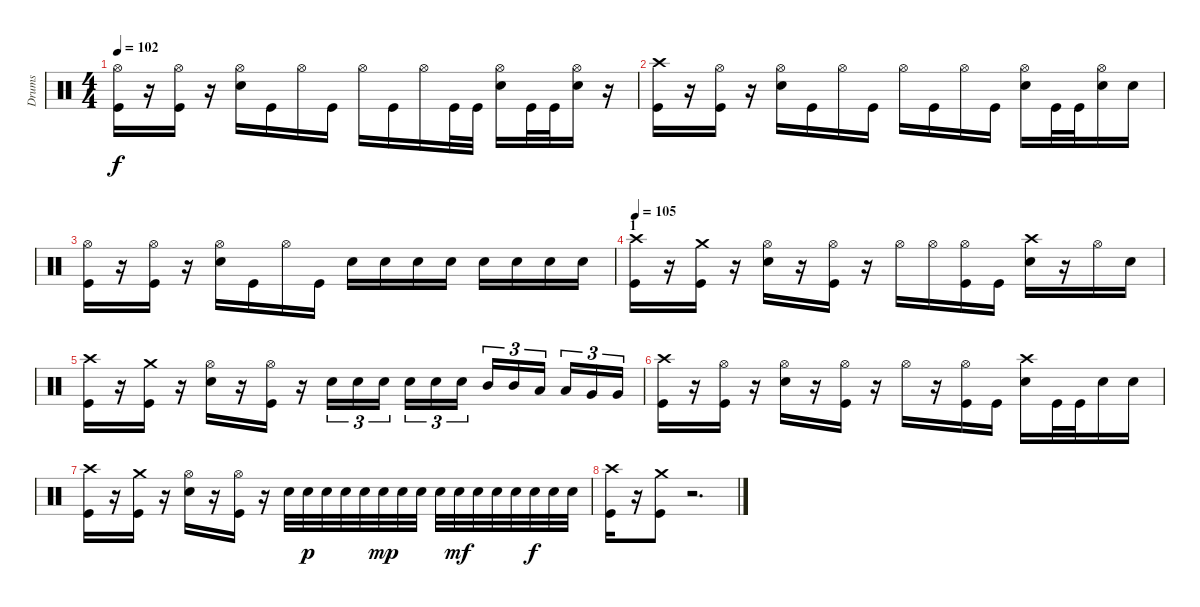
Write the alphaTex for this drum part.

\track ("Drums" "Drums") {instrument percussion}
\staff {score}
\articulation defaults
\ts (4 4)
\tempo 102
\clef neutral
\ks c
("Hi-Hat (open)" "Kick (hit)").16{dy f} r.16 ("Hi-Hat (open)" "Kick (hit)").16 r.16 ("Hi-Hat (open)" "Electric Snare (hit)").16 "Kick (hit)".16 "Hi-Hat (open)".16 "Kick (hit)".16 "Hi-Hat (open)".16 "Kick (hit)".16 "Hi-Hat (open)".16 "Kick (hit)".32 "Kick (hit)".32 ("Hi-Hat (open)" "Electric Snare (hit)").16 "Kick (hit)".32 "Kick (hit)".32 ("Hi-Hat (open)" "Electric Snare (hit)").16 r.16 |
("Crash high (hit)" "Kick (hit)").16 r.16 ("Hi-Hat (open)" "Kick (hit)").16 r.16 ("Hi-Hat (open)" "Electric Snare (hit)").16 "Kick (hit)".16 "Hi-Hat (open)".16 "Kick (hit)".16 "Hi-Hat (open)".16 "Kick (hit)".16 "Hi-Hat (open)".16 "Kick (hit)".16 ("Hi-Hat (open)" "Electric Snare (hit)").16 "Kick (hit)".32 "Kick (hit)".32 ("Hi-Hat (open)" "Electric Snare (hit)").16 "Electric Snare (hit)".16 |
("Hi-Hat (open)" "Kick (hit)").16 r.16 ("Hi-Hat (open)" "Kick (hit)").16 r.16 ("Hi-Hat (open)" "Electric Snare (hit)").16 "Kick (hit)".16 "Hi-Hat (open)".16 "Kick (hit)".16 "Electric Snare (hit)".16 "Electric Snare (hit)".16 "Electric Snare (hit)".16 "Electric Snare (hit)".16 "Electric Snare (hit)".16 "Electric Snare (hit)".16 "Electric Snare (hit)".16 "Electric Snare (hit)".16 |
\section ("" "1")
\tempo 105
("Crash high (hit)" "Kick (hit)").16 r.16 ("Crash medium (hit)" "Kick (hit)").16 r.16 ("Hi-Hat (open)" "Electric Snare (hit)").16 r.16 ("Hi-Hat (open)" "Kick (hit)").16 r.16 "Hi-Hat (open)".16 "Hi-Hat (open)".16 ("Hi-Hat (open)" "Kick (hit)").16 "Kick (hit)".16 ("Crash high (hit)" "Electric Snare (hit)").16 r.16 "Hi-Hat (open)".16 "Electric Snare (hit)".16 |
("Crash high (hit)" "Kick (hit)").16 r.16 ("Crash medium (hit)" "Kick (hit)").16 r.16 ("Hi-Hat (open)" "Electric Snare (hit)").16 r.16 ("Hi-Hat (open)" "Kick (hit)").16 r.16 "Electric Snare (hit)".16{tu (3 2)} "Electric Snare (hit)".16{tu (3 2)} "Electric Snare (hit)".16{tu (3 2)} "Electric Snare (hit)".16{tu (3 2)} "Electric Snare (hit)".16{tu (3 2)} "Electric Snare (hit)".16{tu (3 2)} "Mid Tom (hit)".16{tu (3 2)} "Mid Tom (hit)".16{tu (3 2)} "Low Tom (hit)".16{tu (3 2)} "Low Tom (hit)".16{tu (3 2)} "Very Low Tom (hit)".16{tu (3 2)} "Very Low Tom (hit)".16{tu (3 2)} |
("Crash high (hit)" "Kick (hit)").16 r.16 ("Hi-Hat (open)" "Kick (hit)").16 r.16 ("Hi-Hat (open)" "Electric Snare (hit)").16 r.16 ("Hi-Hat (open)" "Kick (hit)").16 r.16 "Hi-Hat (open)".16 r.16 ("Hi-Hat (open)" "Kick (hit)").16 "Kick (hit)".16 ("Crash high (hit)" "Electric Snare (hit)").16 "Kick (hit)".32 "Kick (hit)".32 "Electric Snare (hit)".16 "Electric Snare (hit)".16 |
("Crash high (hit)" "Kick (hit)").16 r.16 ("Crash medium (hit)" "Kick (hit)").16 r.16 ("Hi-Hat (open)" "Electric Snare (hit)").16 r.16 ("Hi-Hat (open)" "Kick (hit)").16 r.16 "Electric Snare (hit)".32 "Electric Snare (hit)".32{dy p} "Electric Snare (hit)".32 "Electric Snare (hit)".32 "Electric Snare (hit)".32 "Electric Snare (hit)".32{dy mp} "Electric Snare (hit)".32 "Electric Snare (hit)".32 "Electric Snare (hit)".32 "Electric Snare (hit)".32{dy mf} "Electric Snare (hit)".32 "Electric Snare (hit)".32 "Electric Snare (hit)".32 "Electric Snare (hit)".32{dy f} "Electric Snare (hit)".32 "Electric Snare (hit)".32 |
("Crash high (hit)" "Kick (hit)").16 r.16 ("Crash medium (hit)" "Kick (hit)").8 r.2{d}
